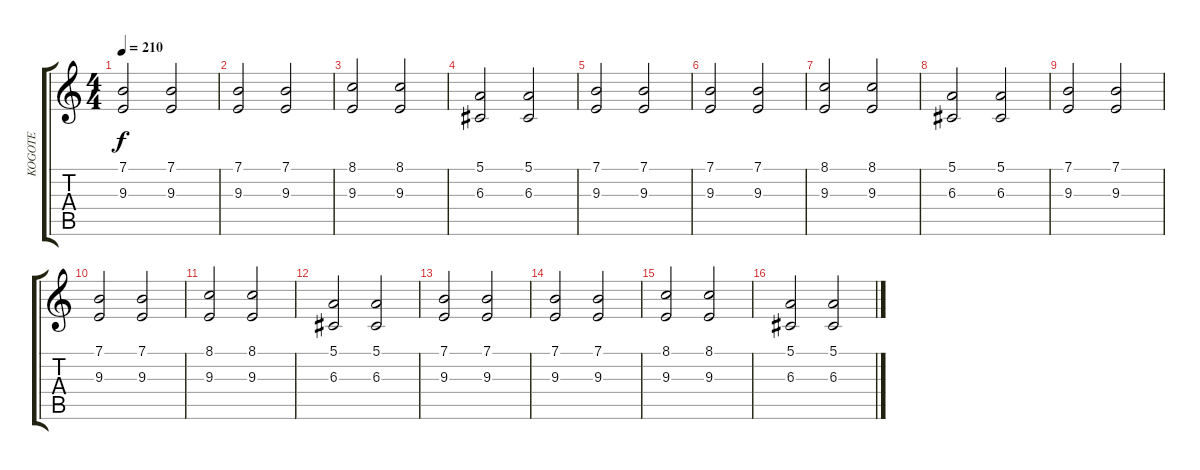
\track ("KOGOTE" "KOGOTE") {instrument drawbarorgan}
\staff {score tabs}
\tuning (E4 B3 G3 D3 A2 E2) {hide}
\ts (4 4)
\tempo 210
\clef g2
\ks c
(7.1 9.3).2{dy f} (7.1 9.3).2 |
(7.1 9.3).2 (7.1 9.3).2 |
(8.1 9.3).2 (8.1 9.3).2 |
(5.1 6.3).2 (5.1 6.3).2 |
(7.1 9.3).2 (7.1 9.3).2 |
(7.1 9.3).2 (7.1 9.3).2 |
(8.1 9.3).2 (8.1 9.3).2 |
(5.1 6.3).2 (5.1 6.3).2 |
(7.1 9.3).2 (7.1 9.3).2 |
(7.1 9.3).2 (7.1 9.3).2 |
(8.1 9.3).2 (8.1 9.3).2 |
(5.1 6.3).2 (5.1 6.3).2 |
(7.1 9.3).2 (7.1 9.3).2 |
(7.1 9.3).2 (7.1 9.3).2 |
(8.1 9.3).2 (8.1 9.3).2 |
(5.1 6.3).2 (5.1 6.3).2
